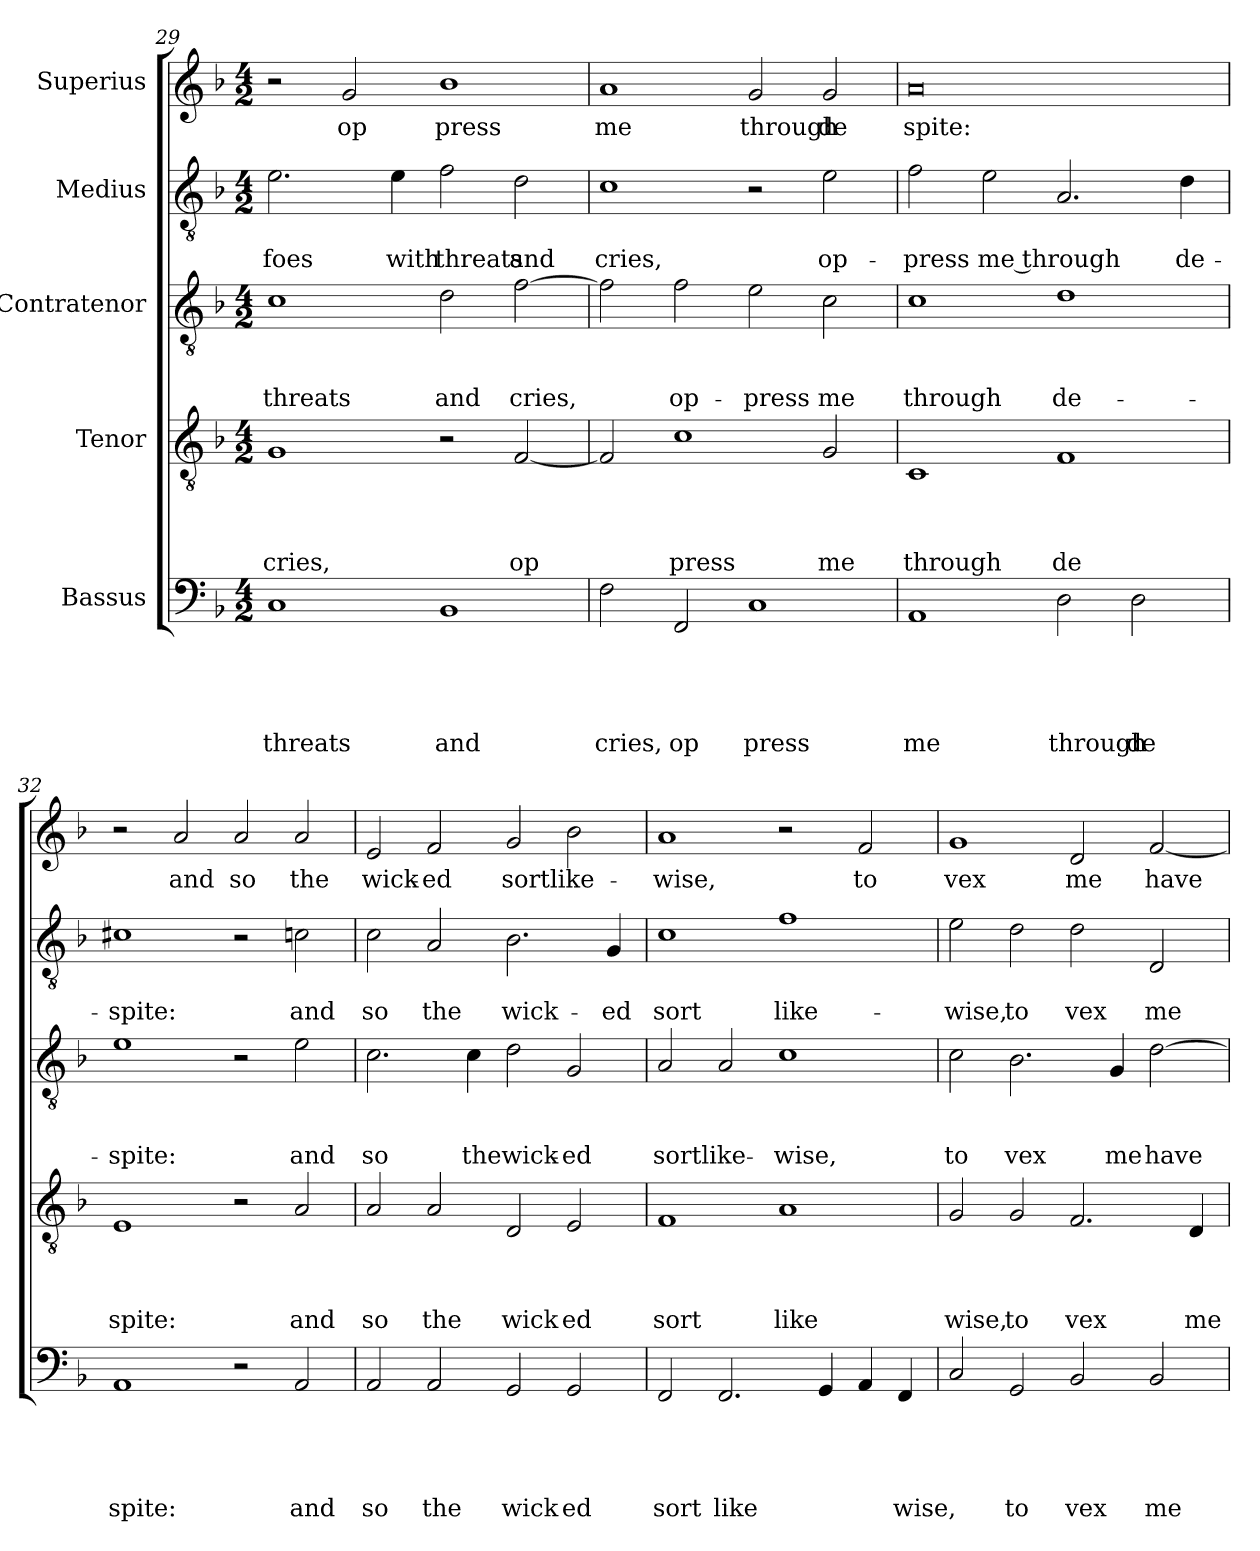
**kern	**text	**text	**text	**text	**text	**kern	**text	**text	**text	**text	**kern	**text	**text	**text	**kern	**text	**text	**kern	**text
*part5	*part5	*part5	*part5	*part5	*part5	*part4	*part4	*part4	*part4	*part4	*part3	*part3	*part3	*part3	*part2	*part2	*part2	*part1	*part1
*staff5	*staff5	*staff5	*staff5	*staff5	*staff5	*staff4	*staff4	*staff4	*staff4	*staff4	*staff3	*staff3	*staff3	*staff3	*staff2	*staff2	*staff2	*staff1	*staff1
*I"Bassus	*	*	*	*	*	*I"Tenor	*	*	*	*	*I"Contratenor	*	*	*	*I"Medius	*	*	*I"Superius	*
*clefF4	*	*	*	*	*	*clefGv2	*	*	*	*	*clefGv2	*	*	*	*clefGv2	*	*	*clefG2	*
*k[b-]	*	*	*	*	*	*k[b-]	*	*	*	*	*k[b-]	*	*	*	*k[b-]	*	*	*k[b-]	*
*F:	*	*	*	*	*	*F:	*	*	*	*	*F:	*	*	*	*F:	*	*	*F:	*
*M4/2	*	*	*	*	*	*M4/2	*	*	*	*	*M4/2	*	*	*	*M4/2	*	*	*M4/2	*
=29	=29	=29	=29	=29	=29	=29	=29	=29	=29	=29	=29	=29	=29	=29	=29	=29	=29	=29	=29
!	!	!	!	!	!LO:LY:b	!	!	!	!	!LO:LY:b	!	!	!	!LO:LY:b	!	!	!LO:LY:b	!	!
1C	.	.	.	.	threats	1G	.	.	.	cries,	1c	.	.	threats	2.e\	.	foes	2r	.
!	!	!	!	!	!	!	!	!	!	!	!	!	!	!	!	!	!	!	!LO:LY:b
.	.	.	.	.	.	.	.	.	.	.	.	.	.	.	.	.	.	2g/	op
!	!	!	!	!	!	!	!	!	!	!	!	!	!	!	!	!	!LO:LY:b	!	!
.	.	.	.	.	.	.	.	.	.	.	.	.	.	.	4e\	.	with	.	.
!	!	!	!	!	!LO:LY:b	!	!	!	!	!	!	!	!	!LO:LY:b	!	!	!LO:LY:b	!	!LO:LY:b
1BB-	.	.	.	.	and	2r	.	.	.	.	2d\	.	.	and	2f\	.	threats	1b-	press
!	!	!	!	!	!	!	!	!	!	!LO:LY:b	!	!	!	!LO:LY:b	!	!	!LO:LY:b	!	!
.	.	.	.	.	.	[<2F/	.	.	.	op	[>2f\	.	.	cries,	2d\	.	and	.	.
=30	=30	=30	=30	=30	=30	=30	=30	=30	=30	=30	=30	=30	=30	=30	=30	=30	=30	=30	=30
!	!	!	!	!	!LO:LY:b	!	!	!	!	!	!	!	!	!	!	!	!LO:LY:b	!	!LO:LY:b
2F\	.	.	.	.	cries,	2F/]	.	.	.	.	2f\]	.	.	.	1c	.	cries,	1a	me
!	!	!	!	!	!LO:LY:b	!	!	!	!	!LO:LY:b	!	!	!	!LO:LY:b	!	!	!	!	!
2FF/	.	.	.	.	op	1c	.	.	.	press	2f\	.	.	op-	.	.	.	.	.
!	!	!	!	!	!LO:LY:b	!	!	!	!	!	!	!	!	!LO:LY:b	!	!	!	!	!LO:LY:b
1C	.	.	.	.	press	.	.	.	.	.	2e\	.	.	-press	2r	.	.	2g/	through
!	!	!	!	!	!	!	!	!	!	!LO:LY:b	!	!	!	!LO:LY:b	!	!	!LO:LY:b	!	!LO:LY:b
.	.	.	.	.	.	2G/	.	.	.	me	2c\	.	.	me	2e\	.	op-	2g/	de
!!LO:LB:g=z
=31	=31	=31	=31	=31	=31	=31	=31	=31	=31	=31	=31	=31	=31	=31	=31	=31	=31	=31	=31
!	!	!	!	!	!LO:LY:b	!	!	!	!	!LO:LY:b	!	!	!	!LO:LY:b	!	!	!LO:LY:b	!	!LO:LY:b
1AA	.	.	.	.	me	1C	.	.	.	through	1c	.	.	through	2f\	.	-press	0a	spite:
!	!	!	!	!	!	!	!	!	!	!	!	!	!	!	!	!	!LO:LY:b	!	!
.	.	.	.	.	.	.	.	.	.	.	.	.	.	.	2e\	.	me through	.	.
!	!	!	!	!	!LO:LY:b	!	!	!	!	!LO:LY:b	!	!	!	!LO:LY:b	!	!	!	!	!
2D\	.	.	.	.	through	1F	.	.	.	de	1d	.	.	de-	2.A/	.	.	.	.
!	!	!	!	!	!LO:LY:b	!	!	!	!	!	!	!	!	!	!	!	!	!	!
2D\	.	.	.	.	de	.	.	.	.	.	.	.	.	.	.	.	.	.	.
!	!	!	!	!	!	!	!	!	!	!	!	!	!	!	!	!	!LO:LY:b	!	!
.	.	.	.	.	.	.	.	.	.	.	.	.	.	.	4d\	.	de-	.	.
=32	=32	=32	=32	=32	=32	=32	=32	=32	=32	=32	=32	=32	=32	=32	=32	=32	=32	=32	=32
!	!	!	!	!	!LO:LY:b	!	!	!	!	!LO:LY:b	!	!	!	!LO:LY:b	!	!	!LO:LY:b	!	!
1AA	.	.	.	.	spite:	1E	.	.	.	spite:	1e	.	.	-spite:	1c#X	.	-spite:	2r	.
!	!	!	!	!	!	!	!	!	!	!	!	!	!	!	!	!	!	!	!LO:LY:b
.	.	.	.	.	.	.	.	.	.	.	.	.	.	.	.	.	.	2a/	and
!	!	!	!	!	!	!	!	!	!	!	!	!	!	!	!	!	!	!	!LO:LY:b
2r	.	.	.	.	.	2r	.	.	.	.	2r	.	.	.	2r	.	.	2a/	so
!	!	!	!	!	!LO:LY:b	!	!	!	!	!LO:LY:b	!	!	!	!LO:LY:b	!	!	!LO:LY:b	!	!LO:LY:b
2AA/	.	.	.	.	and	2A/	.	.	.	and	2e\	.	.	and	2cn\	.	and	2a/	the
=33	=33	=33	=33	=33	=33	=33	=33	=33	=33	=33	=33	=33	=33	=33	=33	=33	=33	=33	=33
!	!	!	!	!	!LO:LY:b	!	!	!	!	!LO:LY:b	!	!	!	!LO:LY:b	!	!	!LO:LY:b	!	!LO:LY:b
2AA/	.	.	.	.	so	2A/	.	.	.	so	2.c\	.	.	so	2c\	.	so	2e/	wick-
!	!	!	!	!	!LO:LY:b	!	!	!	!	!LO:LY:b	!	!	!	!	!	!	!LO:LY:b	!	!LO:LY:b
2AA/	.	.	.	.	the	2A/	.	.	.	the	.	.	.	.	2A/	.	the	2f/	-ed
!	!	!	!	!	!	!	!	!	!	!	!	!	!	!LO:LY:b	!	!	!	!	!
.	.	.	.	.	.	.	.	.	.	.	4c\	.	.	the	.	.	.	.	.
!	!	!	!	!	!LO:LY:b	!	!	!	!	!LO:LY:b	!	!	!	!LO:LY:b	!	!	!LO:LY:b	!	!LO:LY:b
2GG/	.	.	.	.	wick	2D/	.	.	.	wick	2d\	.	.	wick-	2.B-\	.	wick-	2g/	sortlike-
!	!	!	!	!	!LO:LY:b	!	!	!	!	!LO:LY:b	!	!	!	!LO:LY:b	!	!	!	!	!
2GG/	.	.	.	.	ed	2E/	.	.	.	ed	2G/	.	.	-ed	.	.	.	2b-\	.
!	!	!	!	!	!	!	!	!	!	!	!	!	!	!	!	!	!LO:LY:b	!	!
.	.	.	.	.	.	.	.	.	.	.	.	.	.	.	4G/	.	-ed	.	.
=34	=34	=34	=34	=34	=34	=34	=34	=34	=34	=34	=34	=34	=34	=34	=34	=34	=34	=34	=34
!	!	!	!	!	!LO:LY:b	!	!	!	!	!LO:LY:b	!	!	!	!LO:LY:b	!	!	!LO:LY:b	!	!LO:LY:b
2FF/	.	.	.	.	sort	1F	.	.	.	sort	2A/	.	.	sortlike-	1c	.	sort	1a	-wise,
!	!	!	!	!	!LO:LY:b	!	!	!	!	!	!	!	!	!	!	!	!	!	!
2.FF/	.	.	.	.	like	.	.	.	.	.	2A/	.	.	.	.	.	.	.	.
!	!	!	!	!	!	!	!	!	!	!LO:LY:b	!	!	!	!LO:LY:b	!	!	!LO:LY:b	!	!
.	.	.	.	.	.	1A	.	.	.	like	1c	.	.	-wise,	1f	.	like-	2r	.
4GG/	.	.	.	.	.	.	.	.	.	.	.	.	.	.	.	.	.	.	.
!	!	!	!	!	!	!	!	!	!	!	!	!	!	!	!	!	!	!	!LO:LY:b
4AA/	.	.	.	.	.	.	.	.	.	.	.	.	.	.	.	.	.	2f/	to
!	!	!	!	!	!LO:LY:b	!	!	!	!	!	!	!	!	!	!	!	!	!	!
4FF/	.	.	.	.	wise,	.	.	.	.	.	.	.	.	.	.	.	.	.	.
=35	=35	=35	=35	=35	=35	=35	=35	=35	=35	=35	=35	=35	=35	=35	=35	=35	=35	=35	=35
!	!	!	!	!	!	!	!	!	!	!LO:LY:b	!	!	!	!LO:LY:b	!	!	!LO:LY:b	!	!LO:LY:b
2C/	.	.	.	.	.	2G/	.	.	.	wise,	2c\	.	.	to	2e\	.	-wise,	1g	vex
!	!	!	!	!	!LO:LY:b	!	!	!	!	!LO:LY:b	!	!	!	!LO:LY:b	!	!	!LO:LY:b	!	!
2GG/	.	.	.	.	to	2G/	.	.	.	to	2.B-\	.	.	vex	2d\	.	to	.	.
!	!	!	!	!	!LO:LY:b	!	!	!	!	!LO:LY:b	!	!	!	!	!	!	!LO:LY:b	!	!LO:LY:b
2BB-/	.	.	.	.	vex	2.F/	.	.	.	vex	.	.	.	.	2d\	.	vex	2d/	me
!	!	!	!	!	!	!	!	!	!	!	!	!	!	!LO:LY:b	!	!	!	!	!
.	.	.	.	.	.	.	.	.	.	.	4G/	.	.	me	.	.	.	.	.
!	!	!	!	!	!LO:LY:b	!	!	!	!	!	!	!	!	!LO:LY:b	!	!	!LO:LY:b	!	!LO:LY:b
2BB-/	.	.	.	.	me	.	.	.	.	.	[>2d\	.	.	have	2D/	.	me	[<2f/	have
!	!	!	!	!	!	!	!	!	!	!LO:LY:b	!	!	!	!	!	!	!	!	!
.	.	.	.	.	.	4D/	.	.	.	me	.	.	.	.	.	.	.	.	.
=	=	=	=	=	=	=	=	=	=	=	=	=	=	=	=	=	=	=	=
*-	*-	*-	*-	*-	*-	*-	*-	*-	*-	*-	*-	*-	*-	*-	*-	*-	*-	*-	*-
